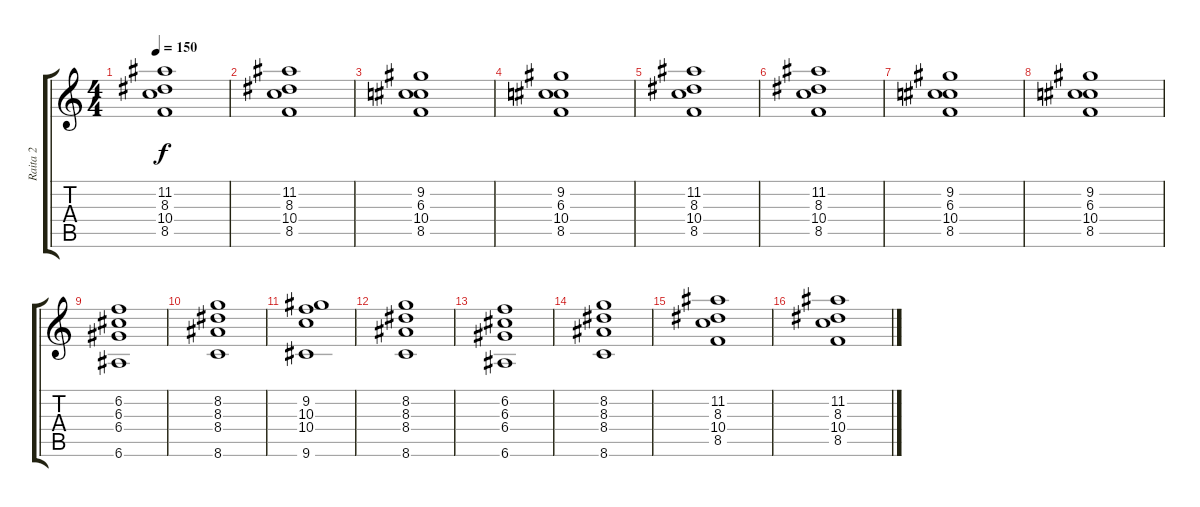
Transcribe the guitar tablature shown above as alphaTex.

\track ("Raita 2" "Raita 2") {instrument electricguitarjazz}
\staff {score tabs}
\tuning (E4 B3 G3 D3 A2 E2) {hide}
\ts (4 4)
\tempo 150
\clef g2
\ks aminor
(11.2 8.3 10.4 8.5).1{dy f} |
(11.2 8.3 10.4 8.5).1 |
(9.2 6.3 10.4 8.5).1 |
(9.2 6.3 10.4 8.5).1 |
(11.2 8.3 10.4 8.5).1 |
(11.2 8.3 10.4 8.5).1 |
(9.2 6.3 10.4 8.5).1 |
(9.2 6.3 10.4 8.5).1 |
(6.2 6.3 6.4 6.6).1 |
(8.2 8.3 8.4 8.6).1 |
(9.2 10.3 10.4 9.6).1 |
(8.2 8.3 8.4 8.6).1 |
(6.2 6.3 6.4 6.6).1 |
(8.2 8.3 8.4 8.6).1 |
(11.2 8.3 10.4 8.5).1 |
(11.2 8.3 10.4 8.5).1
